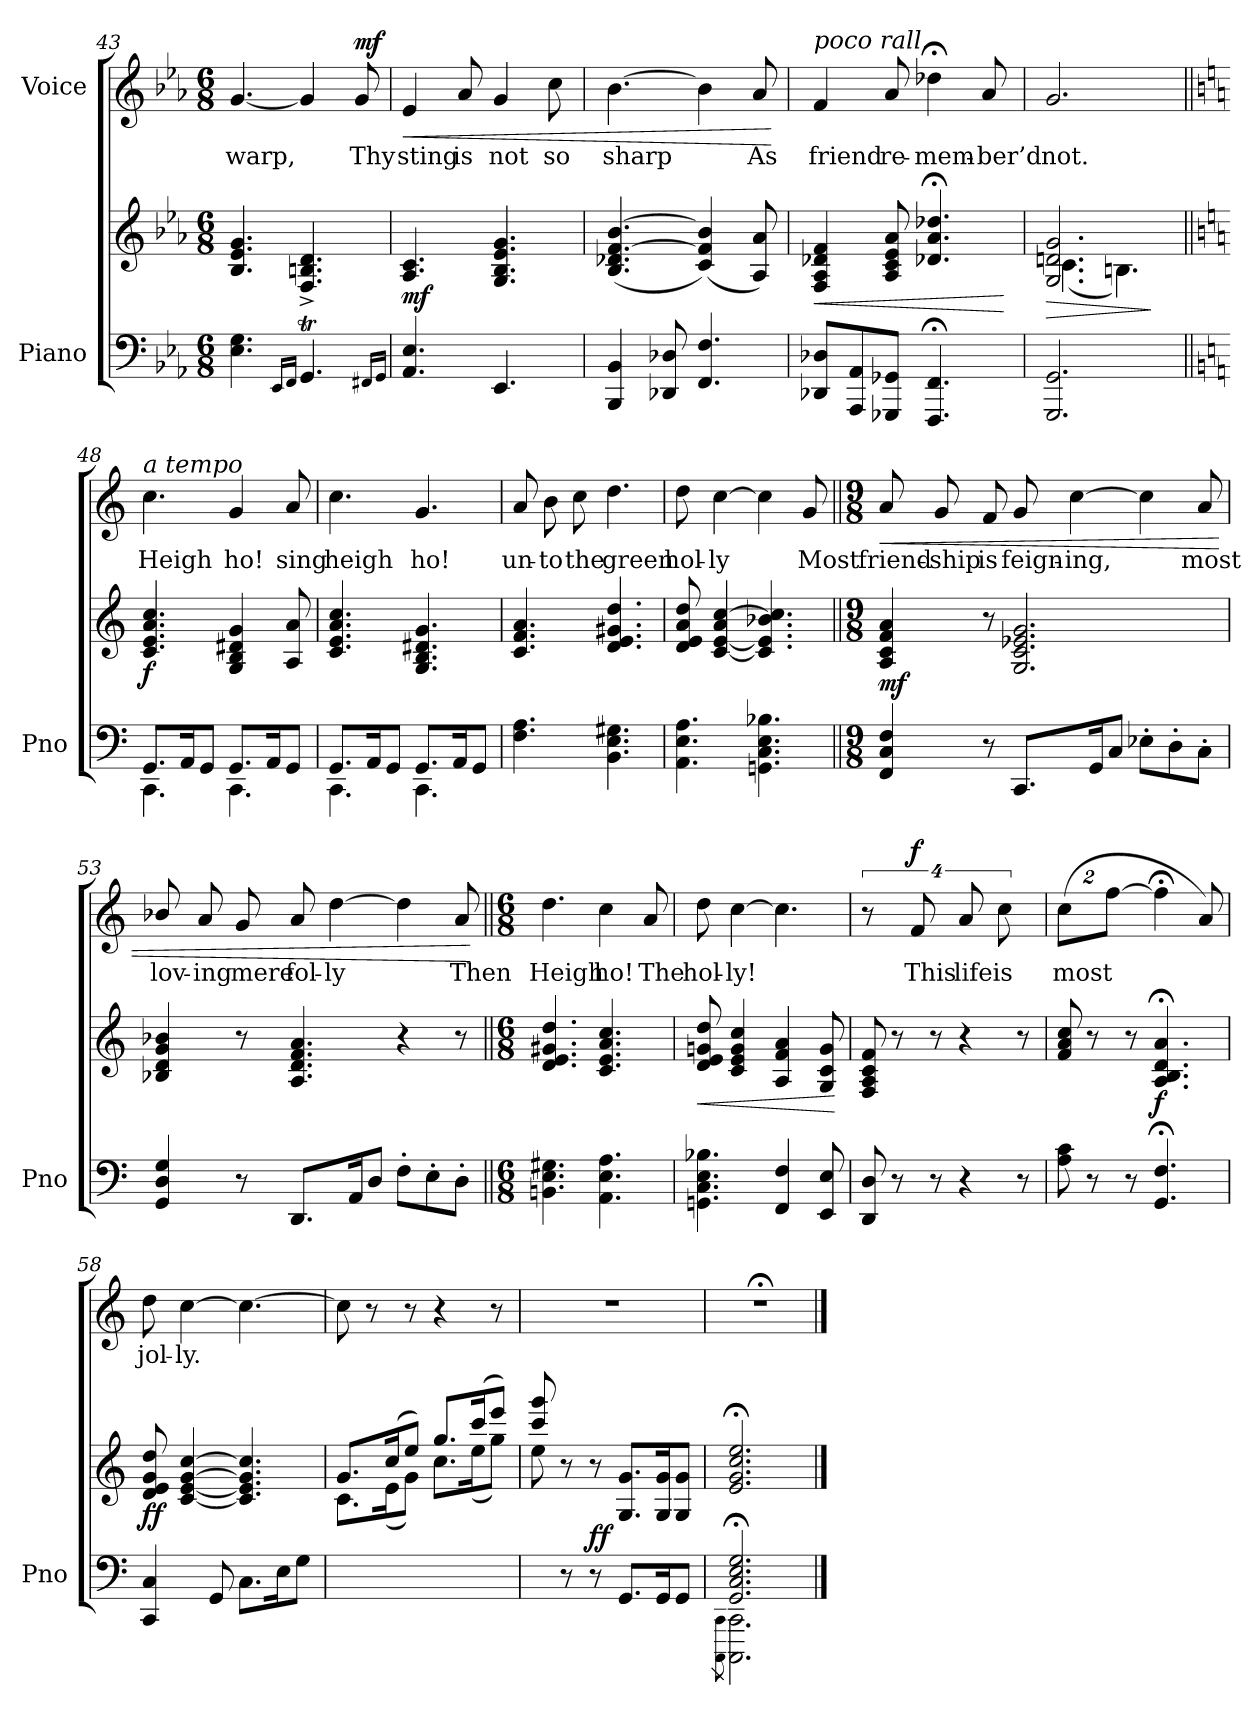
**kern	**kern	**dynam	**kern	**text	**dynam
*part2	*part2	*part2	*part1	*part1	*part1
*staff3	*staff2	*staff2/3	*staff1	*staff1	*staff1
*I"Piano	*	*	*I"Voice	*	*
*I'Pno	*	*	*	*	*
*clefF4	*clefG2	*	*clefG2	*	*
*k[b-e-a-]	*k[b-e-a-]	*	*k[b-e-a-]	*	*
*M6/8	*M6/8	*	*M6/8	*	*
=43	=43	=43	=43	=43	=43
!	!	!	!	!LO:LY:b	!
4.E-\ 4.G\	4.B-/ 4.e-/ 4.g/	.	[4.g/	warp,	.
16qEE-/LL	.	.	.	.	.
16qFF/JJ	.	.	.	.	.
4.GGt/	4.F/^> 4.Bn/^> 4.d/^>	.	4g/]	.	.
!	!	!	!	!LO:LY:b	!LO:DY:a
.	.	.	8g/	Thy	mf
16qFF#X/LL	.	.	.	.	.
16qGG/JJ	.	.	.	.	.
=44	=44	=44	=44	=44	=44
!	!	!LO:DY:b	!	!LO:LY:b	!LO:HP:b
4.AA-/ 4.E-/	4.A-/ 4.c/	mf	4e-/	sting	<
!	!	!	!	!LO:LY:b	!
.	.	.	8a-/	is	.
!	!	!	!	!LO:LY:b	!
4.EE-/	4.G/ 4.B-/ 4.e-/ 4.g/	.	4g/	not	.
!	!	!	!	!LO:LY:b	!
.	.	.	8cc\	so	.
!!LO:PB:g=z
=45	=45	=45	=45	=45	=45
!	!	!	!	!LO:LY:b	!
4BBB-/ 4BB-/	(4.B-/ 4.d-X/ [4.f/ [4.b-/	.	[4.b-\	sharp	.
8DD-X/ 8D-X/	.	.	.	.	.
4.FF/ 4.F/	(<4c/ 4f/] 4b-/])	.	4b-\]	.	.
!	!	!	!	!LO:LY:b	!
.	8A-/ 8a-/)	.	8a-/	As	.
.	.	.	.	.	[
=46	=46	=46	=46	=46	=46
!	!	!	!LO:TX:a:i:t=poco rall.	!	!
!	!	!LO:HP:b	!	!LO:LY:b	!
8DD-X/ 8D-X/L	4F/ 4A-/ 4d-X/ 4f/	<	4f/	friend	.
8AAA-/ 8AA-/	.	.	.	.	.
!	!	!	!	!LO:LY:b	!
8GGG-X/ 8GG-X/J	8A-/ 8c/ 8e-/ 8a-/	.	8a-/	re-	.
!	!	!	!	!LO:LY:b	!
4.FFF/; 4.FF/;	4.d-X/;< 4.a-/;< 4.dd-X/;<	.	4dd-X;<\	-mem-	.
!	!	!	!	!LO:LY:b	!
.	.	.	8a-/	-ber’d	.
.	.	[	.	.	.
=47	=47	=47	=47	=47	=47
!	!	!LO:HP:b	!	!LO:LY:b	!
*	*^	*	*	*	*
2.GGG/ 2.GG/	2.G/ 2.dn/ 2.g/	(4.c\	>	2.g/	not.	.
.	.	4.Bn\)	.	.	.	.
*	*v	*v	*	*	*	*
.	.	]	.	.	.
=48||	=48||	=48||	=48||	=48||	=48||
*k[]	*k[]	*	*k[]	*	*
*^	*	*	*	*	*
!	!	!	!	!LO:TX:a:i:t=a tempo	!	!
!	!	!	!LO:DY:b	!	!LO:LY:b	!
8.GG/L	4.CC\	4.c/ 4.e/ 4.a/ 4.cc/	f	4.cc\	Heigh	.
16AA/K	.	.	.	.	.	.
8GG/J	.	.	.	.	.	.
!	!	!	!	!	!LO:LY:b	!
8.GG/L	4.CC\	4G/ 4B/ 4d#X/ 4g/	.	4g/	ho!	.
16AA/K	.	.	.	.	.	.
!	!	!	!	!	!LO:LY:b	!
8GG/J	.	8A/ 8a/	.	8a/	sing	.
!!LO:LB:g=z
=49	=49	=49	=49	=49	=49	=49
!	!	!	!	!	!LO:LY:b	!
8.GG/L	4.CC\	4.c/ 4.e/ 4.a/ 4.cc/	.	4.cc\	heigh	.
16AA/K	.	.	.	.	.	.
8GG/J	.	.	.	.	.	.
!	!	!	!	!	!LO:LY:b	!
8.GG/L	4.CC\	4.G/ 4.B/ 4.d#X/ 4.g/	.	4.g/	ho!	.
16AA/K	.	.	.	.	.	.
8GG/J	.	.	.	.	.	.
*v	*v	*	*	*	*	*
=50	=50	=50	=50	=50	=50
!	!	!	!	!LO:LY:b	!
4.F\ 4.A\	4.c/ 4.f/ 4.a/	.	8a/	un-	.
!	!	!	!	!LO:LY:b	!
.	.	.	8b\	-to	.
!	!	!	!	!LO:LY:b	!
.	.	.	8cc\	the	.
!	!	!	!	!LO:LY:b	!
4.BB\ 4.E\ 4.G#X\	4.d/ 4.e/ 4.g#X/ 4.dd/	.	4.dd\	green	.
=51	=51	=51	=51	=51	=51
!	!	!	!	!LO:LY:b	!
4.AA\ 4.E\ 4.A\	8d/ 8e/ 8a/ 8dd/	.	8dd\	hol-	.
!	!	!	!	!LO:LY:b	!
.	[4c/ [4e/ 4a/ [4cc/	.	[4cc\	-ly	.
4.GGn\ 4.C\ 4.E\ 4.B-X\	4.c/] 4.e/] 4.b-X/ 4.cc/]	.	4cc\]	.	.
!	!	!	!	!LO:LY:b	!
.	.	.	8g/	Most	.
=52||	=52||	=52||	=52||	=52||	=52||
*M9/8	*M9/8	*	*M9/8	*	*
!	!	!LO:DY:b	!	!LO:LY:b	!LO:HP:b
4FF/ 4C/ 4F/	4A/ 4c/ 4f/ 4a/	mf	8a/	friend-	<
!	!	!	!	!LO:LY:b	!
.	.	.	8g/	-ship	.
!	!	!	!	!LO:LY:b	!
8r	8r	.	8f/	is	.
!	!	!	!	!LO:LY:b	!
8.CC/L	2.G/ 2.c/ 2.e-X/ 2.g/	.	8g/	feign-	.
!	!	!	!	!LO:LY:b	!
.	.	.	[4cc\	-ing,	.
16GG/K	.	.	.	.	.
8C/J	.	.	.	.	.
8E-X'\L	.	.	4cc\]	.	.
8D'\	.	.	.	.	.
!	!	!	!	!LO:LY:b	!
8C'\J	.	.	8a/	most	.
!!LO:LB:g=z
=53	=53	=53	=53	=53	=53
!	!	!	!	!LO:LY:b	!
4GG/ 4D/ 4G/	4B-X/ 4d/ 4g/ 4b-X/	.	8b-X/	lov-	.
!	!	!	!	!LO:LY:b	!
.	.	.	8a/	-ing	.
!	!	!	!	!LO:LY:b	!
8r	8r	.	8g/	mere	.
!	!	!	!	!LO:LY:b	!
8.DD/L	4.A/ 4.d/ 4.f/ 4.a/	.	8a/	fol-	.
!	!	!	!	!LO:LY:b	!
.	.	.	[4dd\	-ly	.
16AA/K	.	.	.	.	.
8D/J	.	.	.	.	.
8F'\L	4r	.	4dd\]	.	.
8E'\	.	.	.	.	.
!	!	!	!	!LO:LY:b	!
8D'\J	8r	.	8a/	Then	.
.	.	.	.	.	[
=54||	=54||	=54||	=54||	=54||	=54||
*M6/8	*M6/8	*	*M6/8	*	*
!	!	!	!	!LO:LY:b	!
4.BBn\ 4.E\ 4.G#X\	4.d/ 4.e/ 4.g#X/ 4.dd/	.	4.dd\	Heigh	.
!	!	!	!	!LO:LY:b	!
4.AA\ 4.E\ 4.A\	4.c/ 4.e/ 4.a/ 4.cc/	.	4cc\	ho!	.
!	!	!	!	!LO:LY:b	!
.	.	.	8a/	The	.
=55	=55	=55	=55	=55	=55
!	!	!LO:HP:b	!	!LO:LY:b	!
4.GGn\ 4.C\ 4.E\ 4.B-X\	8d/ 8e/ 8gn/ 8dd/	<	8dd\	hol-	.
!	!	!	!	!LO:LY:b	!
.	4c/ 4e/ 4g/ 4cc/	.	[4cc\	-ly!	.
4FF/ 4F/	4A/ 4f/ 4a/	.	4.cc\]	.	.
8EE/ 8E/	8G/ 8c/ 8g/	.	.	.	.
.	.	[	.	.	.
=56	=56	=56	=56	=56	=56
8DD/ 8D/	8F/ 8A/ 8c/ 8f/	.	16%3r	.	.
8r	8r	.	.	.	.
!	!	!	!	!LO:LY:b	!LO:DY:a
.	.	.	16%3f/	This	f
8r	8r	.	.	.	.
!	!	!	!	!LO:LY:b	!
4r	4r	.	16%3a/	life	.
!	!	!	!	!LO:LY:b	!
.	.	.	16%3cc\	is	.
8r	8r	.	.	.	.
!!LO:LB:g=z
=57	=57	=57	=57	=57	=57
!	!	!	!	!LO:LY:b	!
8A\ 8c\	8f/ 8a/ 8cc/	.	(16%3cc\L	most	.
8r	8r	.	.	.	.
.	.	.	[16%3ff\J	.	.
8r	8r	.	.	.	.
!	!	!LO:DY:b	!	!	!
4.GG/; 4.F/;	4.A/;< 4.B/;< 4.d/;< 4.a/;<	f	4ff;<\]	.	.
.	.	.	8a/)	.	.
=58	=58	=58	=58	=58	=58
!	!	!LO:DY:b	!	!LO:LY:b	!
4CC/ 4C/	8d/ 8e/ 8g/ 8dd/	ff	8dd\	jol-	.
!	!	!	!	!LO:LY:b	!
.	[4c/ [4e/ [4g/ [4cc/	.	[4cc\	-ly.	.
8GG/	.	.	.	.	.
8.C\L	4.c/] 4.e/] 4.g/] 4.cc/]	.	4.cc\_	.	.
16E\K	.	.	.	.	.
8G\J	.	.	.	.	.
=59	=59	=59	=59	=59	=59
*	*^	*	*	*	*
2.ryy	8.g/L	8.c\L	.	8cc\]	.	.
.	.	.	.	8r	.	.
.	(>16cc/K	(<16e\K	.	.	.	.
.	8ee/J)	8g\J)	.	8r	.	.
.	8.gg/L	8.cc\L	.	4r	.	.
.	(>16ccc/K	(<16ee\K	.	.	.	.
.	8eee/J)	8gg\J)	.	8r	.	.
=60	=60	=60	=60	=60	=60	=60
8ryy	8ccc/ 8ggg/	8ee\	.	2.r	.	.
8r	8r	2ryy	.	.	.	.
!	!	!	!LO:DY:b	!	!	!
8r	8r	.	ff	.	.	.
8.GG/L	8.G/ 8.g/L	.	.	.	.	.
16GG/K	16G/ 16g/K	.	.	.	.	.
8GG/J	8G/ 8g/J	8ryy	.	.	.	.
*	*v	*v	*	*	*	*
=61	=61	=61	=61	=61	=61
*^	*	*	*	*	*
.	8qCCC\ 8qCC\	.	.	.	.	.
2.GG/;< 2.C/;< 2.E/;< 2.G/;<	2.CCC\ 2.CC\	2.e/;< 2.g/;< 2.cc/;< 2.ee/;<	.	2.r;<	.	.
*v	*v	*	*	*	*	*
==	==	==	==	==	==
*-	*-	*-	*-	*-	*-
